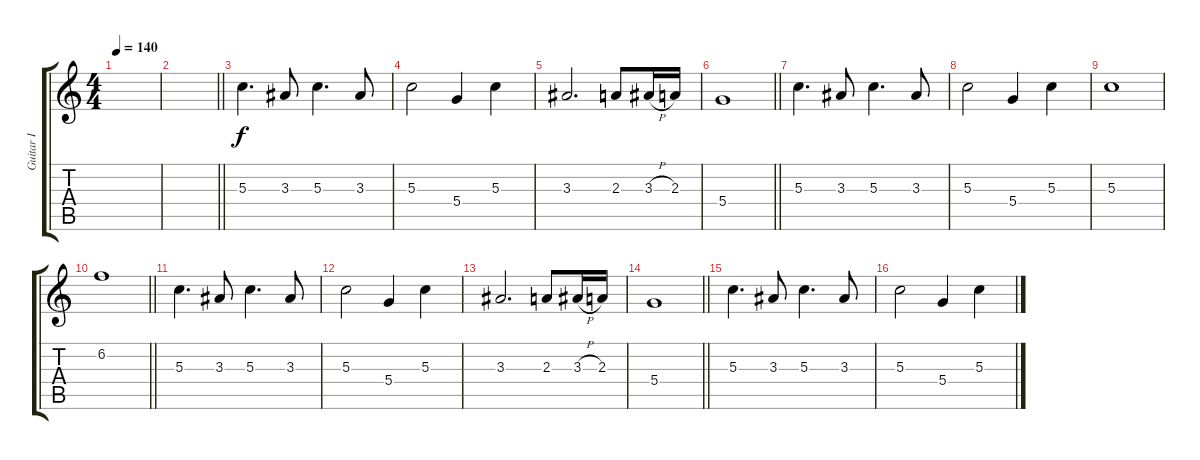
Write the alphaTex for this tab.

\track ("Guitar I" "Guitar I") {instrument distortionguitar}
\staff {score tabs}
\tuning (E4 B3 G3 D3 A2 E2) {hide}
\ts (4 4)
\tempo 140
\clef g2
\ks c
|
\barLineRight lightlight
|
\section ("" "")
5.3.4{d} 3.3.8 5.3.4{d} 3.3.8 |
5.3.2 5.4.4 5.3.4 |
3.3.2{d} 2.3.8 3.3{h}.16 2.3.16 |
\barLineRight lightlight
5.4.1 |
\section ("" "")
5.3.4{d} 3.3.8 5.3.4{d} 3.3.8 |
5.3.2 5.4.4 5.3.4 |
5.3.1 |
\barLineRight lightlight
6.2.1 |
\section ("" "")
5.3.4{d} 3.3.8 5.3.4{d} 3.3.8 |
5.3.2 5.4.4 5.3.4 |
3.3.2{d} 2.3.8 3.3{h}.16 2.3.16 |
\barLineRight lightlight
5.4.1 |
\section ("" "")
5.3.4{d} 3.3.8 5.3.4{d} 3.3.8 |
5.3.2 5.4.4 5.3.4
